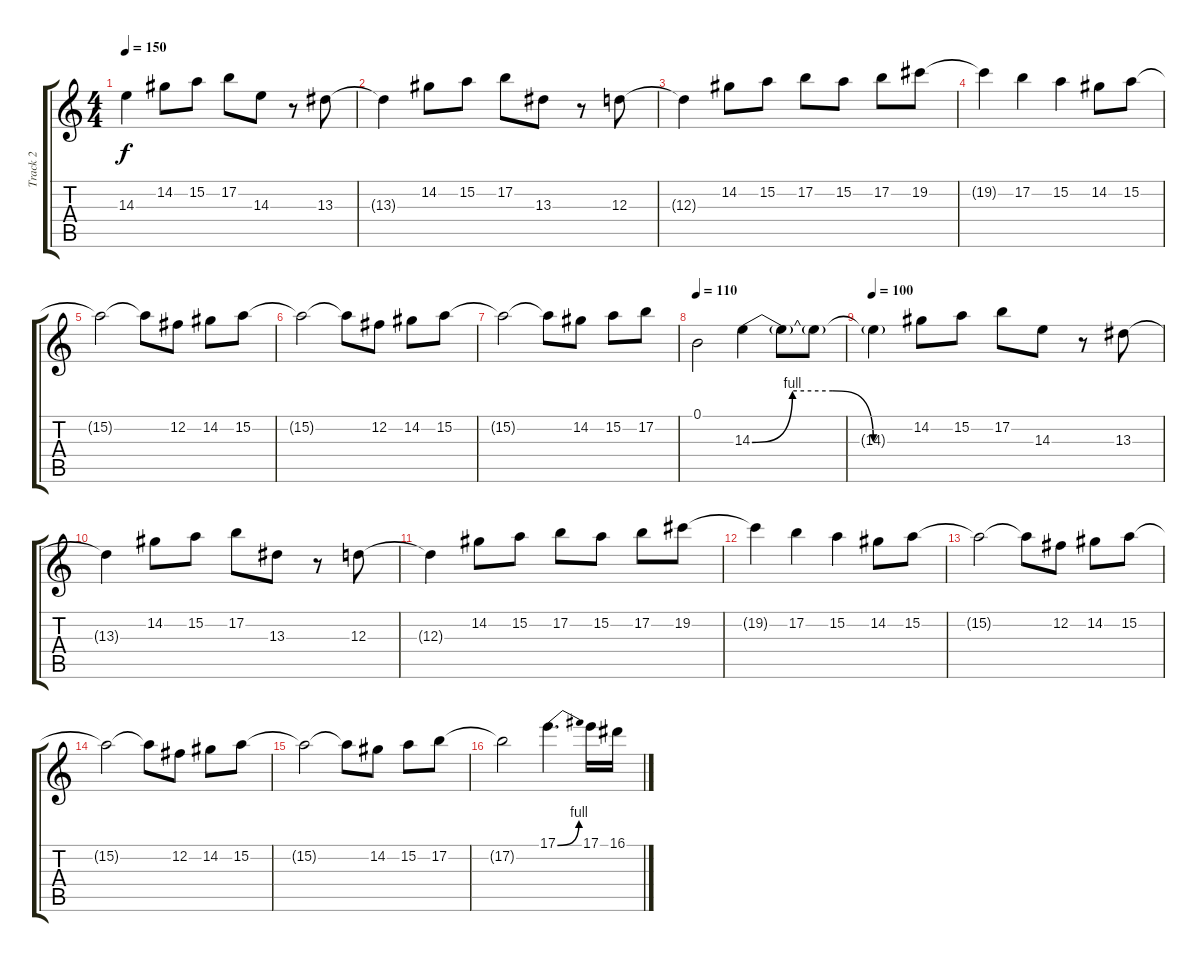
\track ("Track 2" "Track 2") {instrument distortionguitar}
\staff {score tabs}
\tuning (B3 Gb3 D3 A2 E2 B1) {hide}
\ts (4 4)
\tempo 150
\clef g2
\ks c
14.3{t}.4{dy f} 14.2.8 15.2.8 17.2.8 14.3.8 r.8 13.3.8 |
13.3{t}.4 14.2.8 15.2.8 17.2.8 13.3.8 r.8 12.3.8 |
12.3{t}.4 14.2.8 15.2.8 17.2.8 15.2.8 17.2.8 19.2.8 |
19.2{t}.4 17.2.4 15.2.4 14.2.8 15.2.8 |
15.2{t}.2 15.2{t}.8 12.2.8 14.2.8 15.2.8 |
15.2{t}.2 15.2{t}.8 12.2.8 14.2.8 15.2.8 |
15.2{t}.2 15.2{t}.8 14.2.8 15.2.8 17.2.8 |
\tempo 110
0.1.2 14.3{be (custom 0 0 15 4 30 4 45 0 60 0)}.4 14.3{t}.8 14.3{t}.8 |
\tempo 100
14.3{t}.4 14.2.8 15.2.8 17.2.8 14.3.8 r.8 13.3.8 |
13.3{t}.4 14.2.8 15.2.8 17.2.8 13.3.8 r.8 12.3.8 |
12.3{t}.4 14.2.8 15.2.8 17.2.8 15.2.8 17.2.8 19.2.8 |
19.2{t}.4 17.2.4 15.2.4 14.2.8 15.2.8 |
15.2{t}.2 15.2{t}.8 12.2.8 14.2.8 15.2.8 |
15.2{t}.2 15.2{t}.8 12.2.8 14.2.8 15.2.8 |
15.2{t}.2 15.2{t}.8 14.2.8 15.2.8 17.2.8 |
17.2{t}.2 17.1{be (bend 0 0 60 4)}.4{d} 17.1.16 16.1.16
